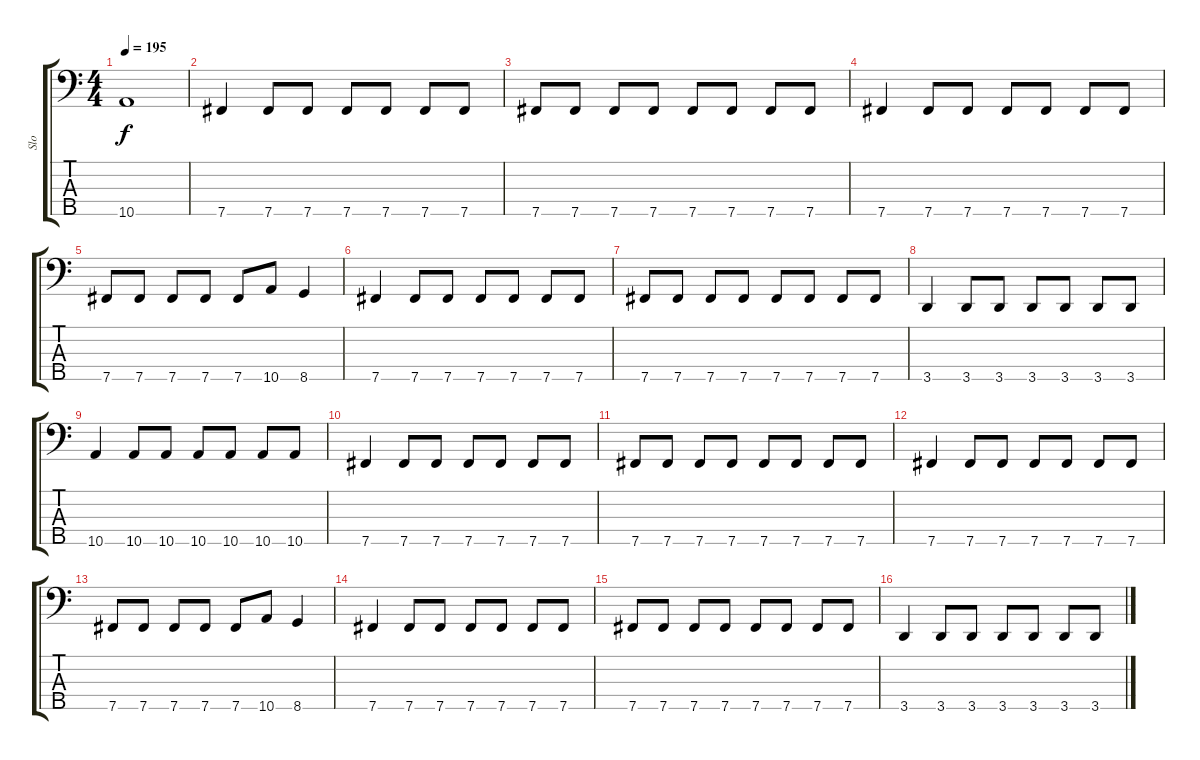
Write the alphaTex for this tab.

\track ("Slo" "Slo") {instrument electricbassfinger}
\staff {score tabs}
\tuning (G2 D2 A1 E1 B0) {hide}
\ts (4 4)
\tempo 195
\clef f4
\ks c
10.5.1{dy f} |
7.5.4 7.5.8 7.5.8 7.5.8 7.5.8 7.5.8 7.5.8 |
7.5.8 7.5.8 7.5.8 7.5.8 7.5.8 7.5.8 7.5.8 7.5.8 |
7.5.4 7.5.8 7.5.8 7.5.8 7.5.8 7.5.8 7.5.8 |
7.5.8 7.5.8 7.5.8 7.5.8 7.5.8 10.5.8 8.5.4 |
7.5.4 7.5.8 7.5.8 7.5.8 7.5.8 7.5.8 7.5.8 |
7.5.8 7.5.8 7.5.8 7.5.8 7.5.8 7.5.8 7.5.8 7.5.8 |
3.5.4 3.5.8 3.5.8 3.5.8 3.5.8 3.5.8 3.5.8 |
10.5.4 10.5.8 10.5.8 10.5.8 10.5.8 10.5.8 10.5.8 |
7.5.4 7.5.8 7.5.8 7.5.8 7.5.8 7.5.8 7.5.8 |
7.5.8 7.5.8 7.5.8 7.5.8 7.5.8 7.5.8 7.5.8 7.5.8 |
7.5.4 7.5.8 7.5.8 7.5.8 7.5.8 7.5.8 7.5.8 |
7.5.8 7.5.8 7.5.8 7.5.8 7.5.8 10.5.8 8.5.4 |
7.5.4 7.5.8 7.5.8 7.5.8 7.5.8 7.5.8 7.5.8 |
7.5.8 7.5.8 7.5.8 7.5.8 7.5.8 7.5.8 7.5.8 7.5.8 |
3.5.4 3.5.8 3.5.8 3.5.8 3.5.8 3.5.8 3.5.8
